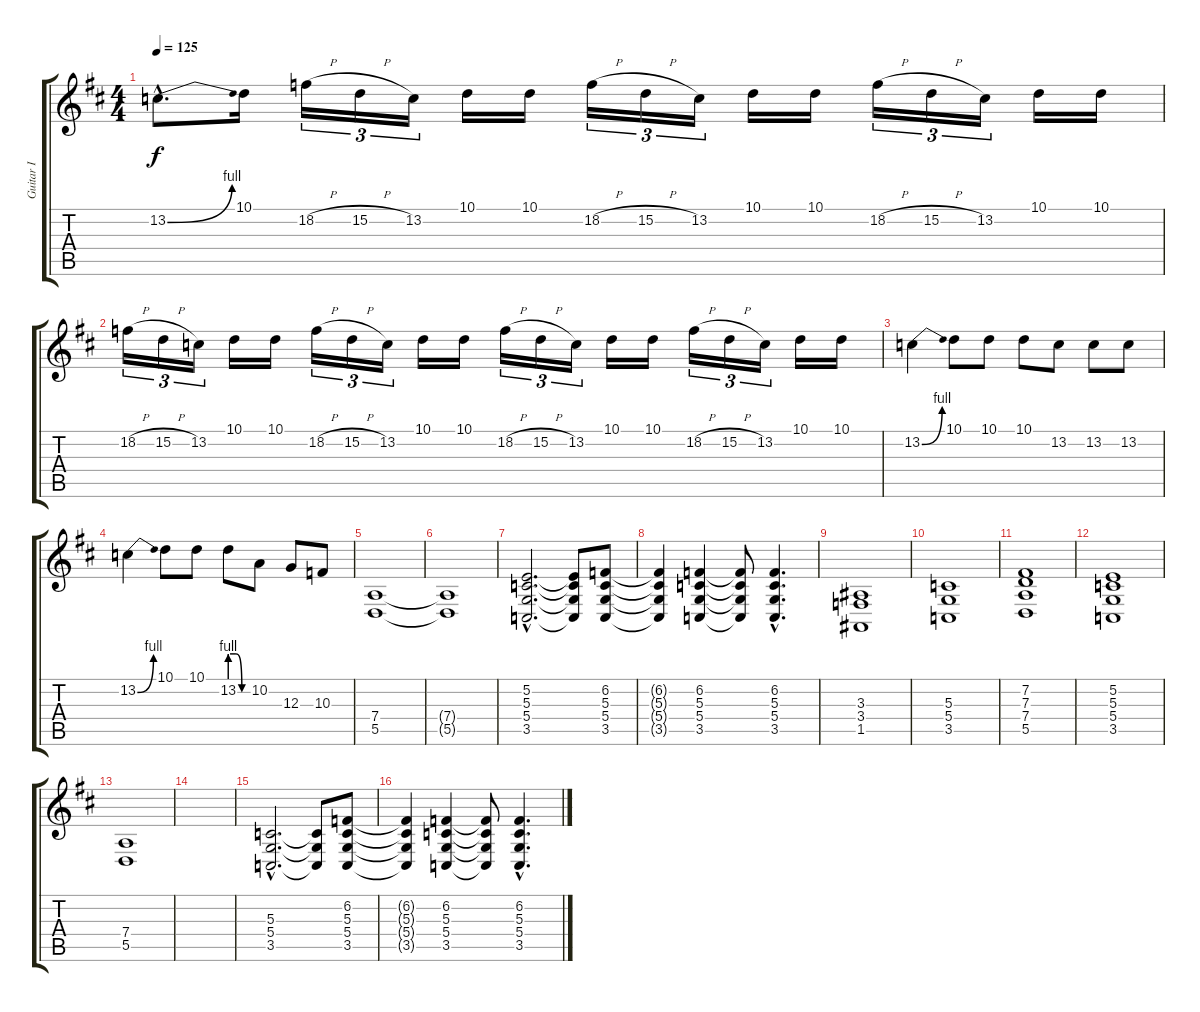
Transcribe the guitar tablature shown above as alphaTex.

\track ("Guitar I" "Guitar I") {instrument lead2sawtooth}
\staff {score tabs}
\tuning (E4 B3 G3 D3 A2 E2) {hide}
\ts (4 4)
\tempo 125
\clef g2
\ks d
13.2{be (bend 0 0 60 4) hac}.8{d dy f} 10.1.16 18.2{h}.16{tu (3 2)} 15.2{h}.16{tu (3 2)} 13.2.16{tu (3 2)} 10.1.16 10.1.16 18.2{h}.16{tu (3 2)} 15.2{h}.16{tu (3 2)} 13.2.16{tu (3 2)} 10.1.16 10.1.16 18.2{h}.16{tu (3 2)} 15.2{h}.16{tu (3 2)} 13.2.16{tu (3 2)} 10.1.16 10.1.16 |
18.2{h}.16{tu (3 2)} 15.2{h}.16{tu (3 2)} 13.2.16{tu (3 2)} 10.1.16 10.1.16 18.2{h}.16{tu (3 2)} 15.2{h}.16{tu (3 2)} 13.2.16{tu (3 2)} 10.1.16 10.1.16 18.2{h}.16{tu (3 2)} 15.2{h}.16{tu (3 2)} 13.2.16{tu (3 2)} 10.1.16 10.1.16 18.2{h}.16{tu (3 2)} 15.2{h}.16{tu (3 2)} 13.2.16{tu (3 2)} 10.1.16 10.1.16 |
13.2{be (bend 0 0 60 4)}.4 10.1.8 10.1.8 10.1.8 13.2.8 13.2.8 13.2.8 |
13.2{be (bend 0 0 60 4)}.4 10.1.8 10.1.8 13.2{be (custom 0 4 20 4 40 0 60 0)}.8 10.2.8 12.3.8 10.3.8 |
(7.4 5.5).1 |
(7.4{t} 5.5{t}).1 |
(5.2{hac} 5.3{hac} 5.4{hac} 3.5{hac}).2{d} (5.2{t} 5.3{t} 5.4{t} 3.5{t}).8 (6.2 5.3 5.4 3.5).8 |
(6.2{t} 5.3{t} 5.4{t} 3.5{t}).4 (6.2 5.3 5.4 3.5).4 (6.2{t} 5.3{t} 5.4{t} 3.5{t}).8 (6.2{hac} 5.3{hac} 5.4{hac} 3.5{hac}).4{d} |
(3.3 3.4 1.5).1 |
(5.3 5.4 3.5).1 |
(7.2 7.3 7.4 5.5).1 |
(5.2 5.3 5.4 3.5).1 |
(7.4 5.5).1 |
|
(5.3{hac} 5.4{hac} 3.5{hac}).2{d} (5.3{t} 5.4{t} 3.5{t}).8 (6.2 5.3 5.4 3.5).8 |
(6.2{t} 5.3{t} 5.4{t} 3.5{t}).4 (6.2 5.3 5.4 3.5).4 (6.2{t} 5.3{t} 5.4{t} 3.5{t}).8 (6.2{hac} 5.3{hac} 5.4{hac} 3.5{hac}).4{d}
